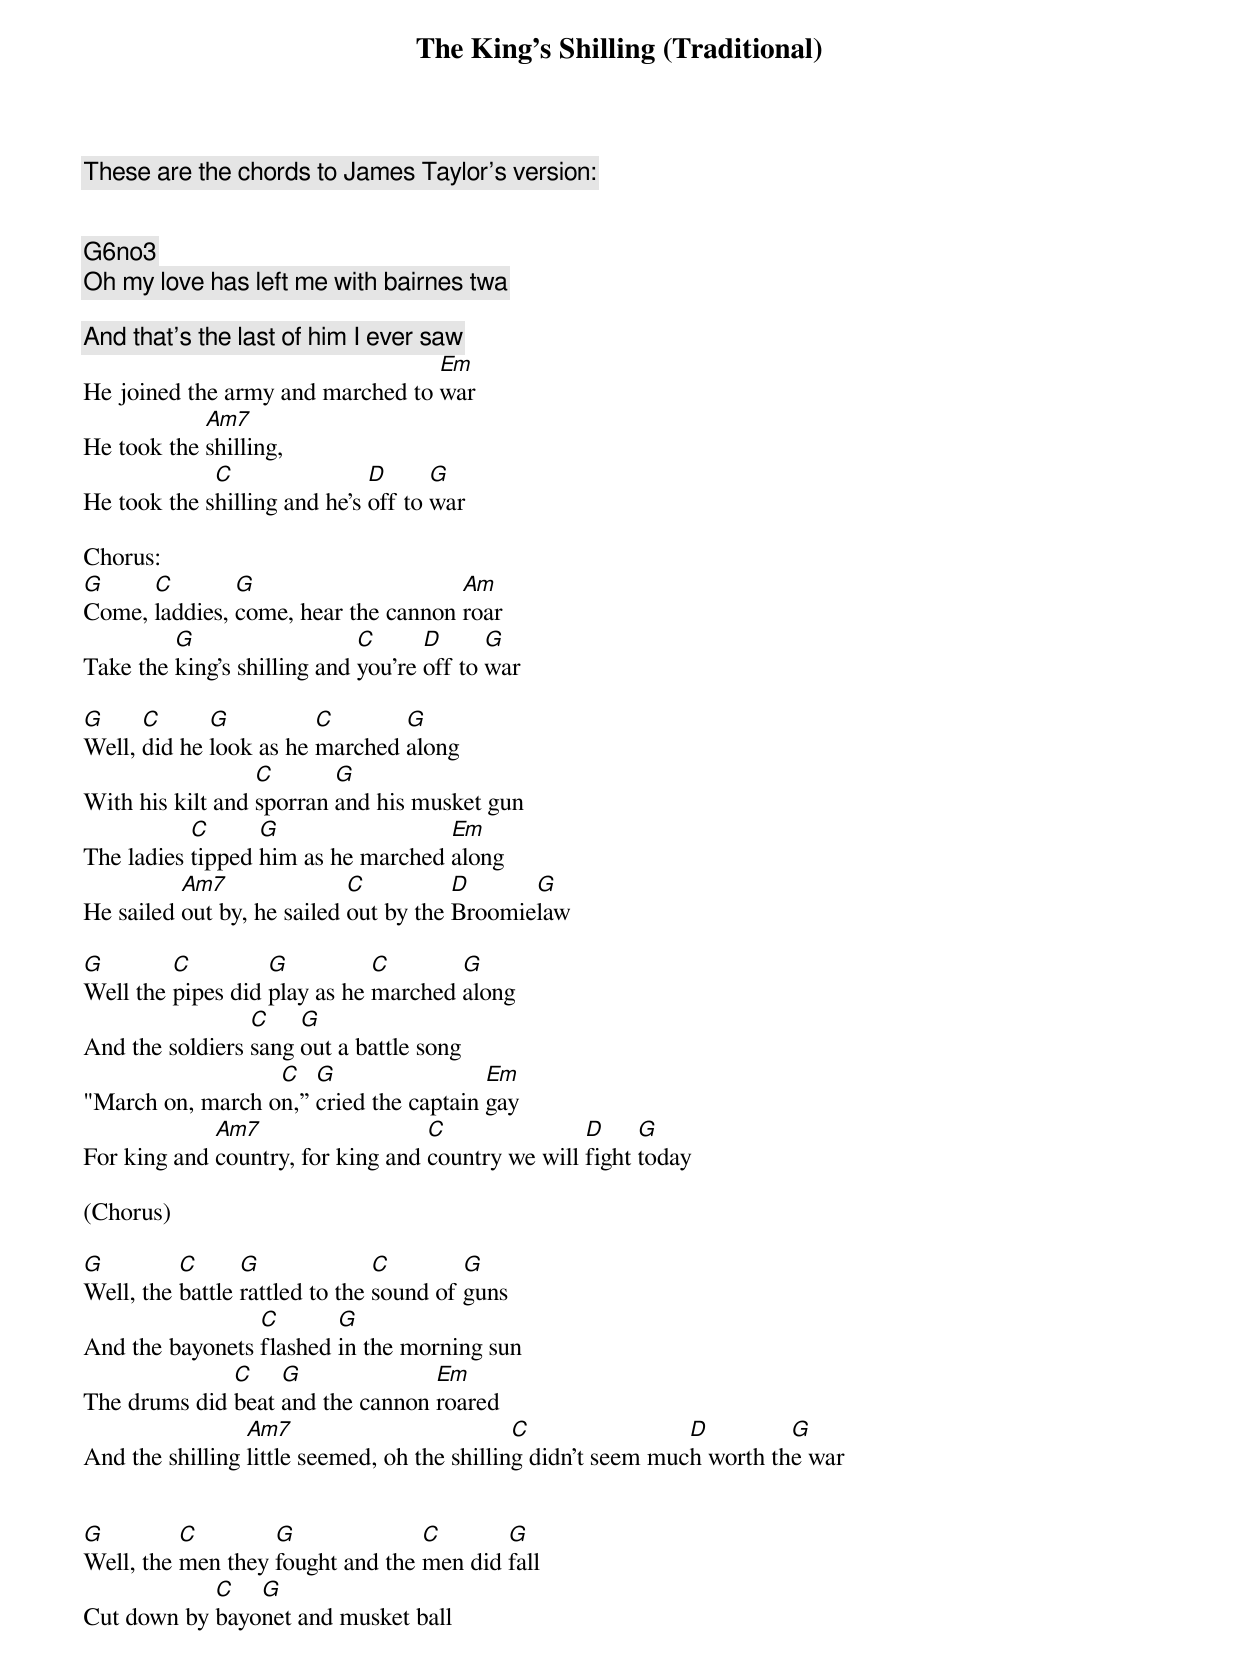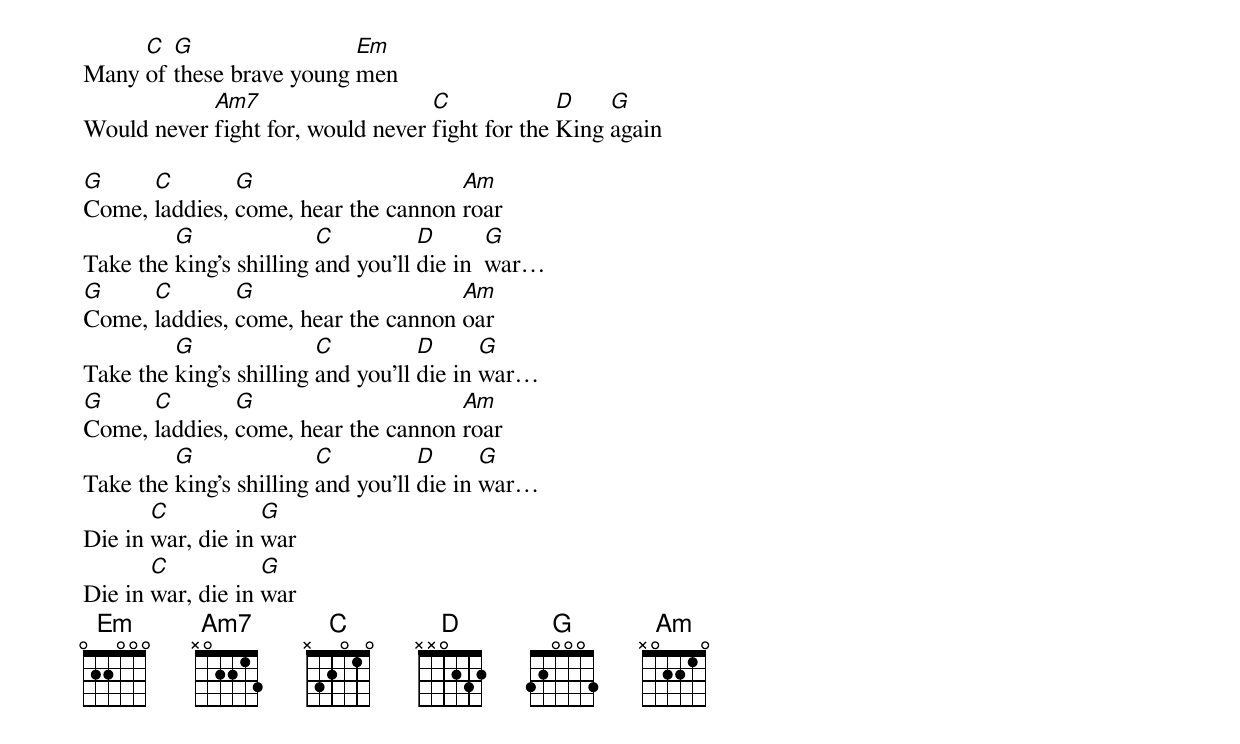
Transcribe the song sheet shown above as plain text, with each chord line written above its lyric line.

The King's Shilling (Traditional)

These are the chords to James Taylor's version:

G6no3: xx5030

G6no3
Oh my love has left me with bairnes twa

And that's the last of him I ever saw
                                  Em
He joined the army and marched to war
            Am7
He took the shilling,
             C                D      G
He took the shilling and he's off to war

Chorus:
G     C        G                     Am
Come, laddies, come, hear the cannon roar
         G                   C      D      G
Take the king’s shilling and you’re off to war

G     C      G          C       G
Well, did he look as he marched along
                  C       G
With his kilt and sporran and his musket gun
           C      G                 Em
The ladies tipped him as he marched along
          Am7               C          D      G
He sailed out by, he sailed out by the Broomielaw

G        C         G          C       G
Well the pipes did play as he marched along
                 C    G
And the soldiers sang out a battle song
                  C   G                 Em
"March on, march on,” cried the captain gay
             Am7                   C               D     G
For king and country, for king and country we will fight today

(Chorus)

G         C      G              C        G
Well, the battle rattled to the sound of guns
                 C       G
And the bayonets flashed in the morning sun
              C    G              Em
The drums did beat and the cannon roared
                 Am7                          C                D         G
And the shilling little seemed, oh the shilling didn’t seem much worth the war


G         C        G              C       G
Well, the men they fought and the men did fall
            C   G
Cut down by bayonet and musket ball
     C  G                 Em
Many of these brave young men
            Am7                    C             D    G
Would never fight for, would never fight for the King again

G     C        G                     Am
Come, laddies, come, hear the cannon roar
         G               C          D       G
Take the king’s shilling and you'll die in  war…
G     C        G                     Am
Come, laddies, come, hear the cannon oar
         G               C          D      G
Take the king’s shilling and you'll die in war…
G     C        G                     Am
Come, laddies, come, hear the cannon roar
         G               C          D      G
Take the king’s shilling and you'll die in war…
       C           G
Die in war, die in war
       C           G
Die in war, die in war
